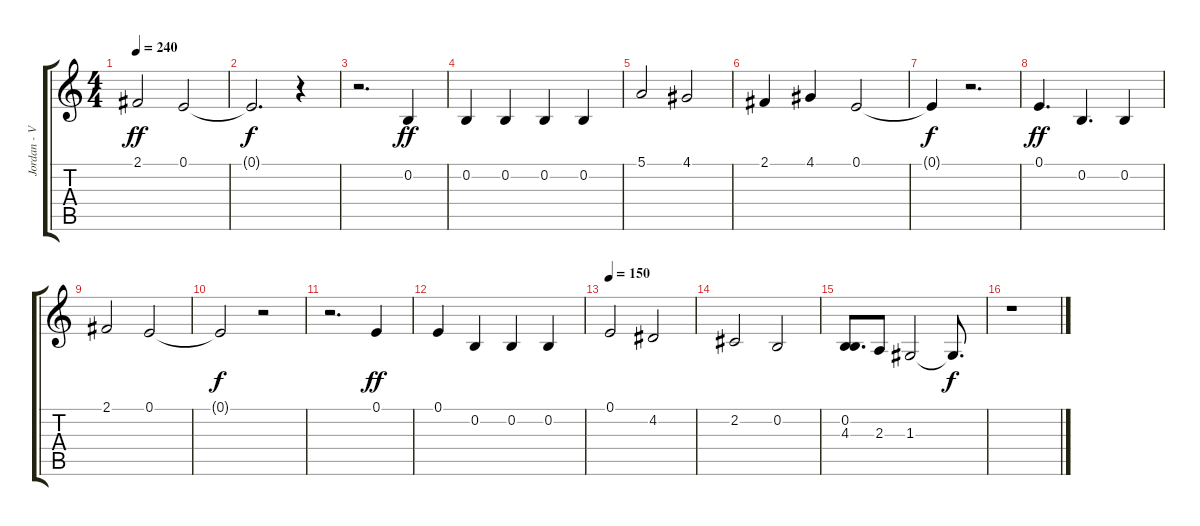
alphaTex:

\track ("Jordan - Vocals" "Jordan - V") {instrument oboe}
\staff {score tabs}
\tuning (E4 B3 G3 D3 A2 E2) {hide}
\ts (4 4)
\tempo 240
\clef g2
\ks c
2.1.2{dy ff} 0.1.2 |
0.1{t}.2{d dy f} r.4 |
r.2{d} 0.2.4{dy ff} |
0.2.4 0.2.4 0.2.4 0.2.4 |
5.1.2 4.1.2 |
2.1.4 4.1.4 0.1.2 |
0.1{t}.4{dy f} r.2{d} |
0.1.4{d dy ff} 0.2.4{d} 0.2.4 |
2.1.2 0.1.2 |
0.1{t}.2{dy f} r.2 |
r.2{d} 0.1.4{dy ff} |
0.1.4 0.2.4 0.2.4 0.2.4 |
\tempo 150
0.1.2 4.2.2 |
2.2.2 0.2.2 |
(0.2 4.3).8{d instrument oboe} 2.3.8 1.3.2 1.3{t}.8{d dy f} |
r.1
